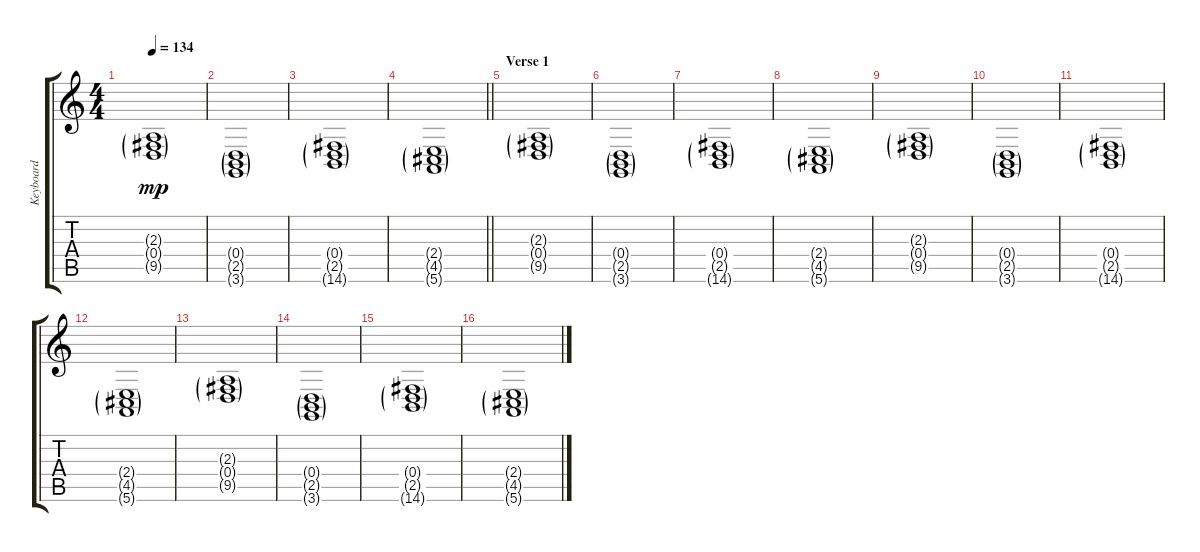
\track ("Keyboard" "Keyboard") {instrument stringensemble1}
\staff {score tabs}
\tuning (E4 B3 G3 D3 A2 E2) {hide}
\ts (4 4)
\tempo 134
\clef g2
\ks c
(2.3{g} 0.4{g} 9.5{g}).1{dy mp} |
(0.4{g} 2.5{g} 3.6{g}).1 |
(0.4{g} 2.5{g} 14.6{g}).1 |
\barLineRight lightlight
(2.4{g} 4.5{g} 5.6{g}).1 |
\section ("" "Verse 1")
(2.3{g} 0.4{g} 9.5{g}).1 |
(0.4{g} 2.5{g} 3.6{g}).1 |
(0.4{g} 2.5{g} 14.6{g}).1 |
(2.4{g} 4.5{g} 5.6{g}).1 |
(2.3{g} 0.4{g} 9.5{g}).1 |
(0.4{g} 2.5{g} 3.6{g}).1 |
(0.4{g} 2.5{g} 14.6{g}).1 |
(2.4{g} 4.5{g} 5.6{g}).1 |
(2.3{g} 0.4{g} 9.5{g}).1 |
(0.4{g} 2.5{g} 3.6{g}).1 |
(0.4{g} 2.5{g} 14.6{g}).1 |
(2.4{g} 4.5{g} 5.6{g}).1
